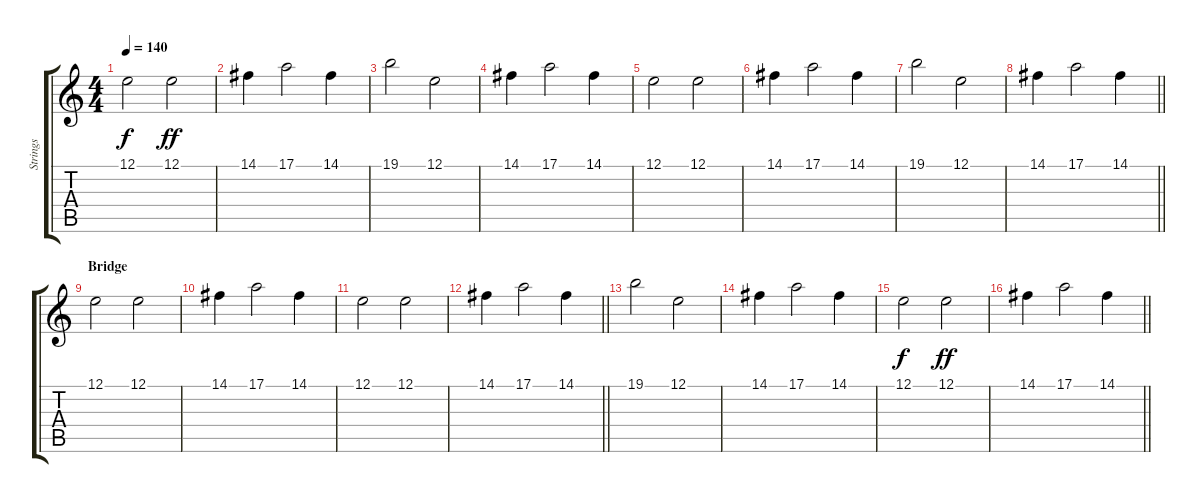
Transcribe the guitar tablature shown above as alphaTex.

\track ("Strings" "Strings") {instrument tremolostrings}
\staff {score tabs}
\tuning (E4 B3 G3 D3 A2 E2) {hide}
\ts (4 4)
\tempo 140
\clef g2
\ks c
12.1.2{dy f} 12.1.2{dy ff} |
14.1.4 17.1.2 14.1.4 |
19.1.2 12.1.2 |
14.1.4 17.1.2 14.1.4 |
12.1.2 12.1.2 |
14.1.4 17.1.2 14.1.4 |
19.1.2 12.1.2 |
\barLineRight lightlight
14.1.4 17.1.2 14.1.4 |
\section ("" "Bridge")
12.1.2 12.1.2 |
14.1.4 17.1.2 14.1.4 |
12.1.2 12.1.2 |
\barLineRight lightlight
14.1.4 17.1.2 14.1.4 |
19.1.2 12.1.2 |
14.1.4 17.1.2 14.1.4 |
12.1.2{dy f} 12.1.2{dy ff} |
\barLineRight lightlight
14.1.4 17.1.2 14.1.4
